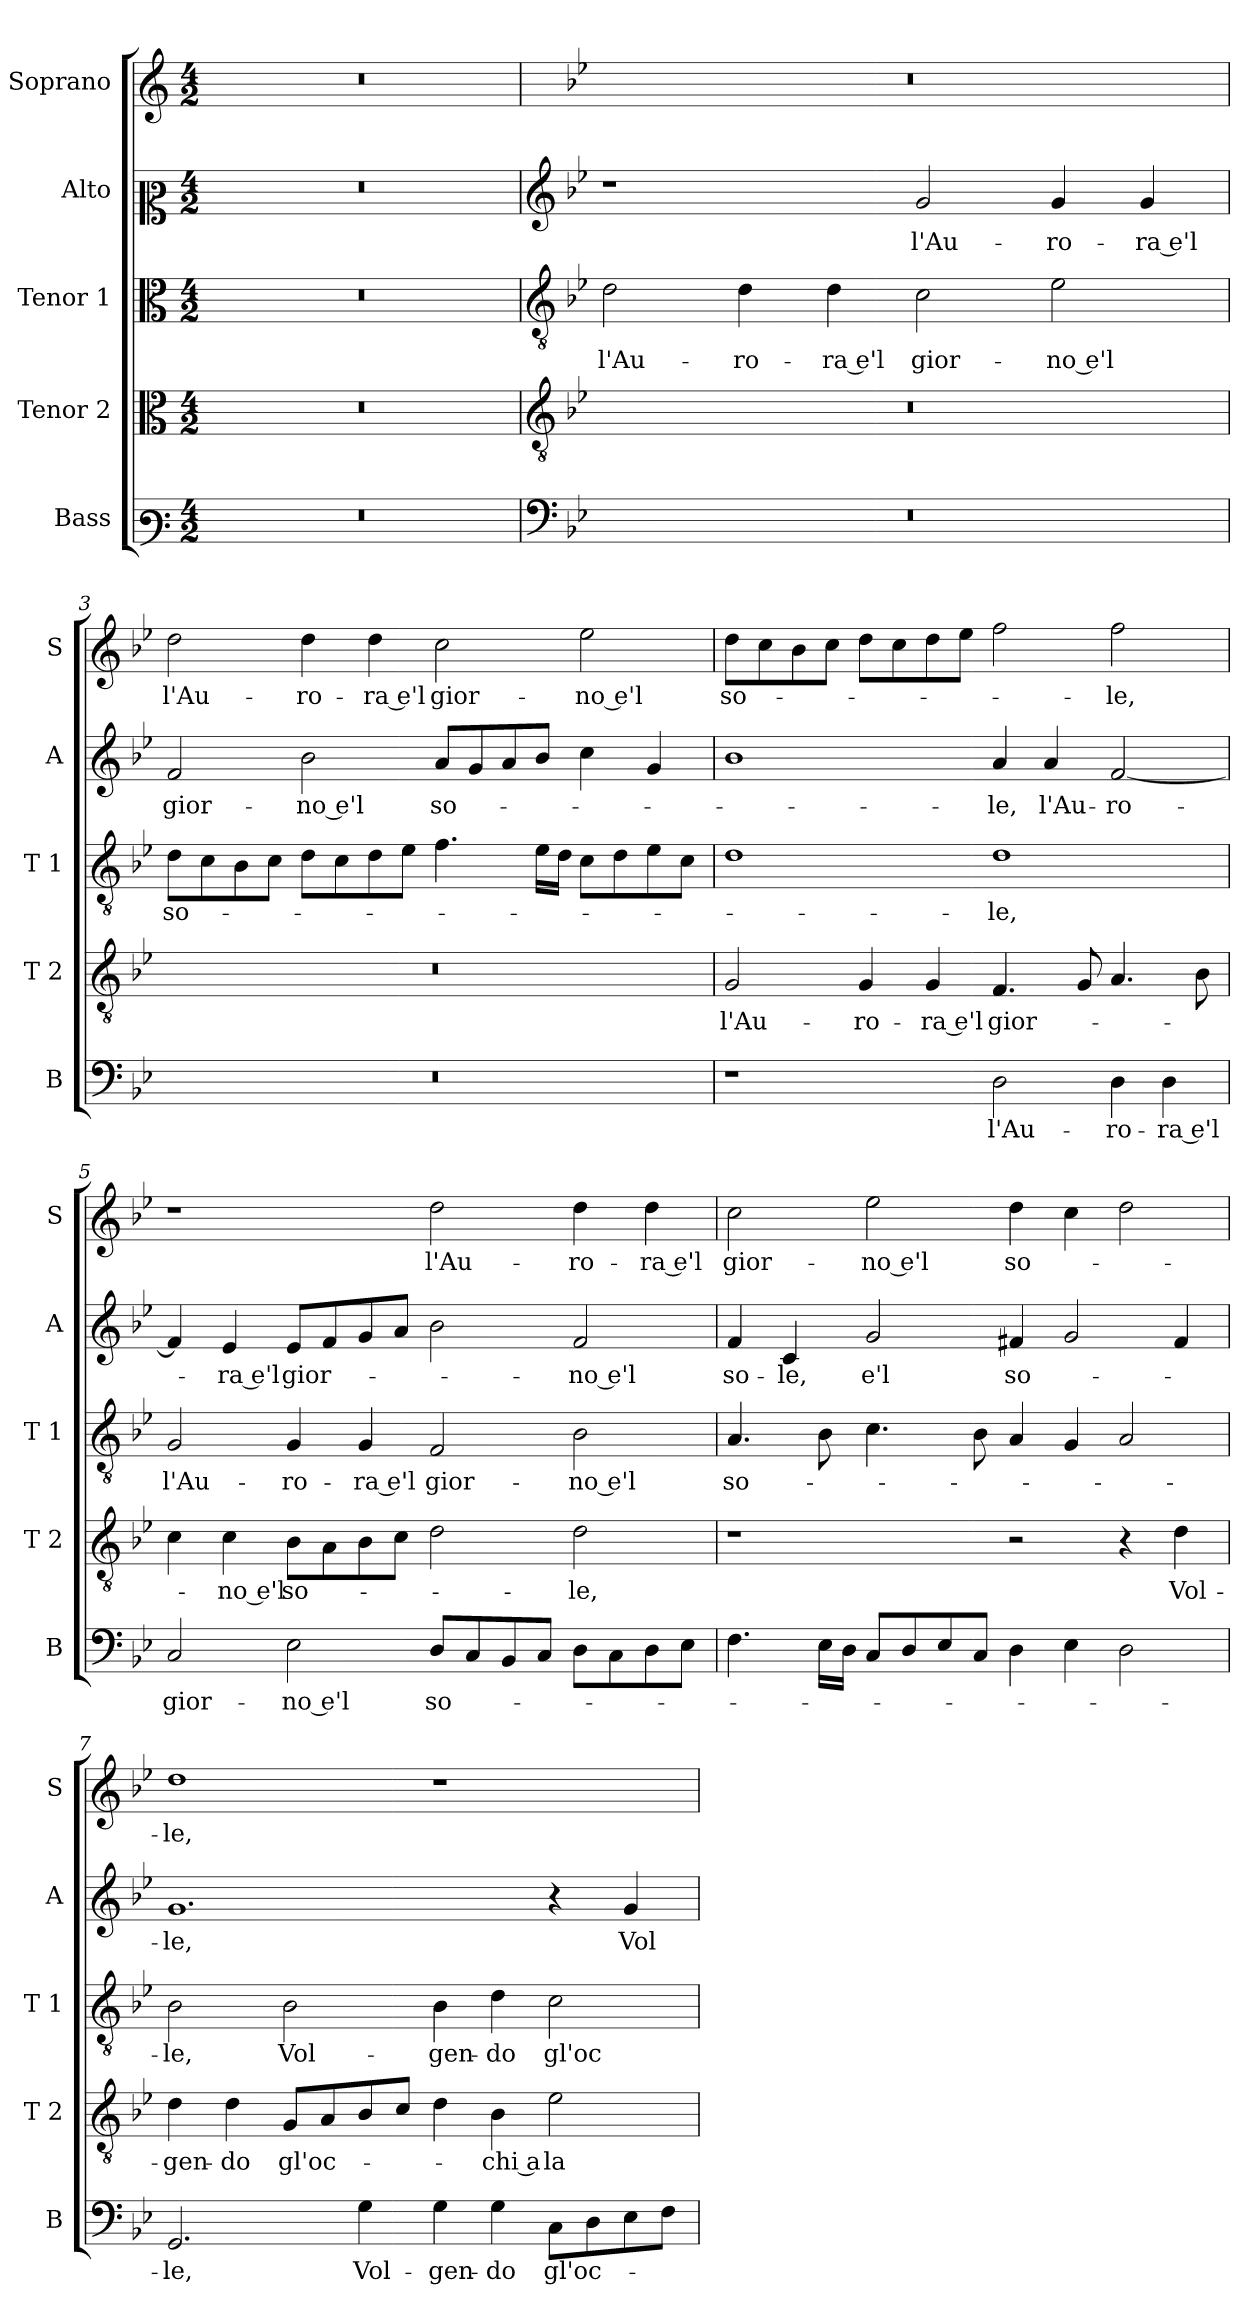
**kern	**text	**kern	**text	**kern	**text	**kern	**text	**kern	**text
*part5	*part5	*part4	*part4	*part3	*part3	*part2	*part2	*part1	*part1
*staff5	*staff5	*staff4	*staff4	*staff3	*staff3	*staff2	*staff2	*staff1	*staff1
*I"Bass	*	*I"Tenor 2	*	*I"Tenor 1	*	*I"Alto	*	*I"Soprano	*
*I'B	*	*I'T 2	*	*I'T 1	*	*I'A	*	*I'S	*
*clefF3	*	*clefC3	*	*clefC3	*	*clefC2	*	*clefG2	*
*k[]	*	*k[]	*	*k[]	*	*k[]	*	*k[]	*
*C:	*	*C:	*	*C:	*	*C:	*	*C:	*
*M4/2	*	*M4/2	*	*M4/2	*	*M4/2	*	*M4/2	*
=1	=1	=1	=1	=1	=1	=1	=1	=1	=1
0r	.	0r	.	0r	.	0r	.	0r	.
=2	=2	=2	=2	=2	=2	=2	=2	=2	=2
*clefF4	*	*clefGv2	*	*clefGv2	*	*clefG2	*	*	*
*k[b-e-]	*	*k[b-e-]	*	*k[b-e-]	*	*k[b-e-]	*	*k[b-e-]	*
*B-:	*	*B-:	*	*B-:	*	*B-:	*	*B-:	*
!	!	!	!	!	!LO:LY:b	!	!	!	!
0r	.	0r	.	2d\	l'Au-	1r	.	0r	.
!	!	!	!	!	!LO:LY:b	!	!	!	!
.	.	.	.	4d\	-ro-	.	.	.	.
!	!	!	!	!	!LO:LY:b	!	!	!	!
.	.	.	.	4d\	-ra e'l	.	.	.	.
!	!	!	!	!	!LO:LY:b	!	!LO:LY:b	!	!
.	.	.	.	2c\	gior-	2g/	l'Au-	.	.
!	!	!	!	!	!LO:LY:b	!	!LO:LY:b	!	!
.	.	.	.	2e-\	-no e'l	4g/	-ro-	.	.
!	!	!	!	!	!	!	!LO:LY:b	!	!
.	.	.	.	.	.	4g/	-ra e'l	.	.
=3	=3	=3	=3	=3	=3	=3	=3	=3	=3
!	!	!	!	!	!LO:LY:b	!	!LO:LY:b	!	!LO:LY:b
0r	.	0r	.	8d\L	so-	2f/	gior-	2dd\	l'Au-
.	.	.	.	8c\	.	.	.	.	.
.	.	.	.	8B-\	.	.	.	.	.
.	.	.	.	8c\J	.	.	.	.	.
!	!	!	!	!	!	!	!LO:LY:b	!	!LO:LY:b
.	.	.	.	8d\L	.	2b-\	-no e'l	4dd\	-ro-
.	.	.	.	8c\	.	.	.	.	.
!	!	!	!	!	!	!	!	!	!LO:LY:b
.	.	.	.	8d\	.	.	.	4dd\	-ra e'l
.	.	.	.	8e-\J	.	.	.	.	.
!	!	!	!	!	!	!	!LO:LY:b	!	!LO:LY:b
.	.	.	.	4.f\	.	8a/L	so-	2cc\	gior-
.	.	.	.	.	.	8g/	.	.	.
.	.	.	.	.	.	8a/	.	.	.
.	.	.	.	16e-\LL	.	8b-/J	.	.	.
.	.	.	.	16d\JJ	.	.	.	.	.
!	!	!	!	!	!	!	!	!	!LO:LY:b
.	.	.	.	8c\L	.	4cc\	.	2ee-\	-no e'l
.	.	.	.	8d\	.	.	.	.	.
.	.	.	.	8e-\	.	4g/	.	.	.
.	.	.	.	8c\J	.	.	.	.	.
!!LO:LB:g=z
=4	=4	=4	=4	=4	=4	=4	=4	=4	=4
!	!	!	!LO:LY:b	!	!	!	!	!	!LO:LY:b
1r	.	2G/	l'Au-	1d	.	1b-	.	8dd\L	so-
.	.	.	.	.	.	.	.	8cc\	.
.	.	.	.	.	.	.	.	8b-\	.
.	.	.	.	.	.	.	.	8cc\J	.
!	!	!	!LO:LY:b	!	!	!	!	!	!
.	.	4G/	-ro-	.	.	.	.	8dd\L	.
.	.	.	.	.	.	.	.	8cc\	.
!	!	!	!LO:LY:b	!	!	!	!	!	!
.	.	4G/	-ra e'l	.	.	.	.	8dd\	.
.	.	.	.	.	.	.	.	8ee-\J	.
!	!LO:LY:b	!	!LO:LY:b	!	!LO:LY:b	!	!LO:LY:b	!	!
2D\	l'Au-	4.F/	gior-	1d	-le,	4a/	-le,	2ff\	.
!	!	!	!	!	!	!	!LO:LY:b	!	!
.	.	.	.	.	.	4a/	l'Au-	.	.
.	.	8G/	.	.	.	.	.	.	.
!	!LO:LY:b	!	!	!	!	!	!LO:LY:b	!	!LO:LY:b
4D\	-ro-	4.A/	.	.	.	[2f/	-ro-	2ff\	-le,
!	!LO:LY:b	!	!	!	!	!	!	!	!
4D\	-ra e'l	.	.	.	.	.	.	.	.
.	.	8B-\	.	.	.	.	.	.	.
=5	=5	=5	=5	=5	=5	=5	=5	=5	=5
!	!LO:LY:b	!	!	!	!LO:LY:b	!	!	!	!
2C/	gior-	4c\	.	2G/	l'Au-	4f/]	.	1r	.
!	!	!	!LO:LY:b	!	!	!	!LO:LY:b	!	!
.	.	4c\	-no e'l	.	.	4e-/	-ra e'l	.	.
!	!LO:LY:b	!	!LO:LY:b	!	!LO:LY:b	!	!LO:LY:b	!	!
2E-\	-no e'l	8B-\L	so-	4G/	-ro-	8e-/L	gior-	.	.
.	.	8A\	.	.	.	8f/	.	.	.
!	!	!	!	!	!LO:LY:b	!	!	!	!
.	.	8B-\	.	4G/	-ra e'l	8g/	.	.	.
.	.	8c\J	.	.	.	8a/J	.	.	.
!	!LO:LY:b	!	!	!	!LO:LY:b	!	!	!	!LO:LY:b
8D/L	so-	2d\	.	2F/	gior-	2b-\	.	2dd\	l'Au-
8C/	.	.	.	.	.	.	.	.	.
8BB-/	.	.	.	.	.	.	.	.	.
8C/J	.	.	.	.	.	.	.	.	.
!	!	!	!LO:LY:b	!	!LO:LY:b	!	!LO:LY:b	!	!LO:LY:b
8D\L	.	2d\	-le,	2B-\	-no e'l	2f/	-no e'l	4dd\	-ro-
8C\	.	.	.	.	.	.	.	.	.
!	!	!	!	!	!	!	!	!	!LO:LY:b
8D\	.	.	.	.	.	.	.	4dd\	-ra e'l
8E-\J	.	.	.	.	.	.	.	.	.
=6	=6	=6	=6	=6	=6	=6	=6	=6	=6
!	!	!	!	!	!LO:LY:b	!	!LO:LY:b	!	!LO:LY:b
4.F\	.	1r	.	4.A/	so-	4f/	so-	2cc\	gior-
!	!	!	!	!	!	!	!LO:LY:b	!	!
.	.	.	.	.	.	4c/	-le,	.	.
16E-\LL	.	.	.	8B-\	.	.	.	.	.
16D\JJ	.	.	.	.	.	.	.	.	.
!	!	!	!	!	!	!	!LO:LY:b	!	!LO:LY:b
8C/L	.	.	.	4.c\	.	2g/	e'l	2ee-\	-no e'l
8D/	.	.	.	.	.	.	.	.	.
8E-/	.	.	.	.	.	.	.	.	.
8C/J	.	.	.	8B-\	.	.	.	.	.
!	!	!	!	!	!	!	!LO:LY:b	!	!LO:LY:b
4D\	.	2r	.	4A/	.	4f#X/	so-	4dd\	so-
4E-\	.	.	.	4G/	.	2g/	.	4cc\	.
2D\	.	4r	.	2A/	.	.	.	2dd\	.
!	!	!	!LO:LY:b	!	!	!	!	!	!
.	.	4d\	Vol-	.	.	4f#/	.	.	.
!!LO:PB:g=z
=7	=7	=7	=7	=7	=7	=7	=7	=7	=7
!	!LO:LY:b	!	!LO:LY:b	!	!LO:LY:b	!	!LO:LY:b	!	!LO:LY:b
2.GG/	-le,	4d\	-gen-	2B-\	-le,	1.g	-le,	1dd	-le,
!	!	!	!LO:LY:b	!	!	!	!	!	!
.	.	4d\	-do	.	.	.	.	.	.
!	!	!	!LO:LY:b	!	!LO:LY:b	!	!	!	!
.	.	8G/L	gl'oc-	2B-\	Vol-	.	.	.	.
.	.	8A/	.	.	.	.	.	.	.
!	!LO:LY:b	!	!	!	!	!	!	!	!
4G\	Vol-	8B-/	.	.	.	.	.	.	.
.	.	8c/J	.	.	.	.	.	.	.
!	!LO:LY:b	!	!	!	!LO:LY:b	!	!	!	!
4G\	-gen-	4d\	.	4B-\	-gen-	.	.	1r	.
!	!LO:LY:b	!	!LO:LY:b	!	!LO:LY:b	!	!	!	!
4G\	-do	4B-\	-chi a	4d\	-do	.	.	.	.
!	!LO:LY:b	!	!LO:LY:b	!	!LO:LY:b	!	!	!	!
8C\L	gl'oc-	2e-\	la	2c\	gl'oc-	4r	.	.	.
8D\	.	.	.	.	.	.	.	.	.
!	!	!	!	!	!	!	!LO:LY:b	!	!
8E-\	.	.	.	.	.	4g/	Vol-	.	.
8F\J	.	.	.	.	.	.	.	.	.
=	=	=	=	=	=	=	=	=	=
*-	*-	*-	*-	*-	*-	*-	*-	*-	*-
